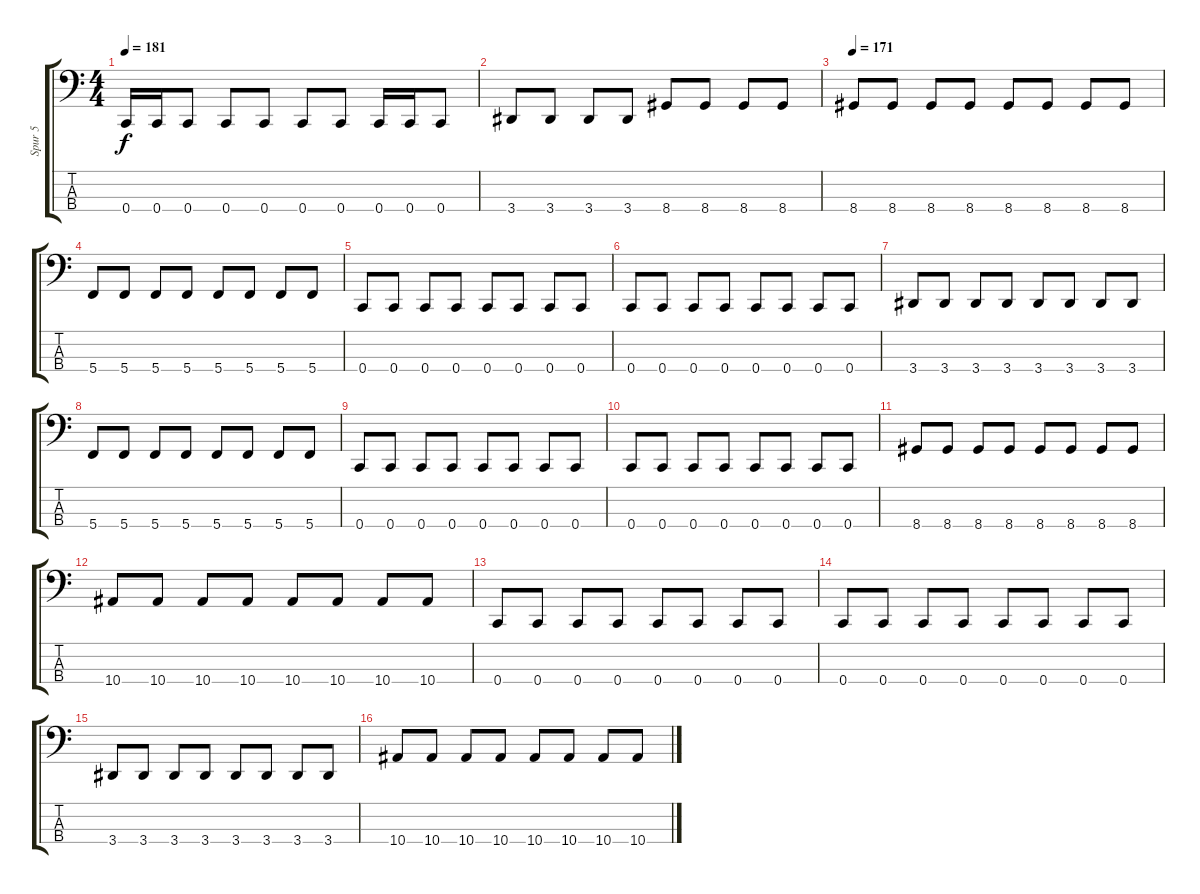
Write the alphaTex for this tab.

\track ("Spur 5" "Spur 5") {instrument electricbasspick}
\staff {score tabs}
\tuning (F2 C2 G1 C1) {hide}
\ts (4 4)
\tempo 181
\clef f4
\ks c
0.4.16{dy f} 0.4.16 0.4.8 0.4.8 0.4.8 0.4.8 0.4.8 0.4.16 0.4.16 0.4.8 |
3.4.8 3.4.8 3.4.8 3.4.8 8.4.8 8.4.8 8.4.8 8.4.8 |
\tempo 171
8.4.8 8.4.8 8.4.8 8.4.8 8.4.8 8.4.8 8.4.8 8.4.8 |
5.4.8 5.4.8 5.4.8 5.4.8 5.4.8 5.4.8 5.4.8 5.4.8 |
0.4.8 0.4.8 0.4.8 0.4.8 0.4.8 0.4.8 0.4.8 0.4.8 |
0.4.8 0.4.8 0.4.8 0.4.8 0.4.8 0.4.8 0.4.8 0.4.8 |
3.4.8 3.4.8 3.4.8 3.4.8 3.4.8 3.4.8 3.4.8 3.4.8 |
5.4.8 5.4.8 5.4.8 5.4.8 5.4.8 5.4.8 5.4.8 5.4.8 |
0.4.8 0.4.8 0.4.8 0.4.8 0.4.8 0.4.8 0.4.8 0.4.8 |
0.4.8 0.4.8 0.4.8 0.4.8 0.4.8 0.4.8 0.4.8 0.4.8 |
8.4.8 8.4.8 8.4.8 8.4.8 8.4.8 8.4.8 8.4.8 8.4.8 |
10.4.8 10.4.8 10.4.8 10.4.8 10.4.8 10.4.8 10.4.8 10.4.8 |
0.4.8 0.4.8 0.4.8 0.4.8 0.4.8 0.4.8 0.4.8 0.4.8 |
0.4.8 0.4.8 0.4.8 0.4.8 0.4.8 0.4.8 0.4.8 0.4.8 |
3.4.8 3.4.8 3.4.8 3.4.8 3.4.8 3.4.8 3.4.8 3.4.8 |
10.4.8 10.4.8 10.4.8 10.4.8 10.4.8 10.4.8 10.4.8 10.4.8
